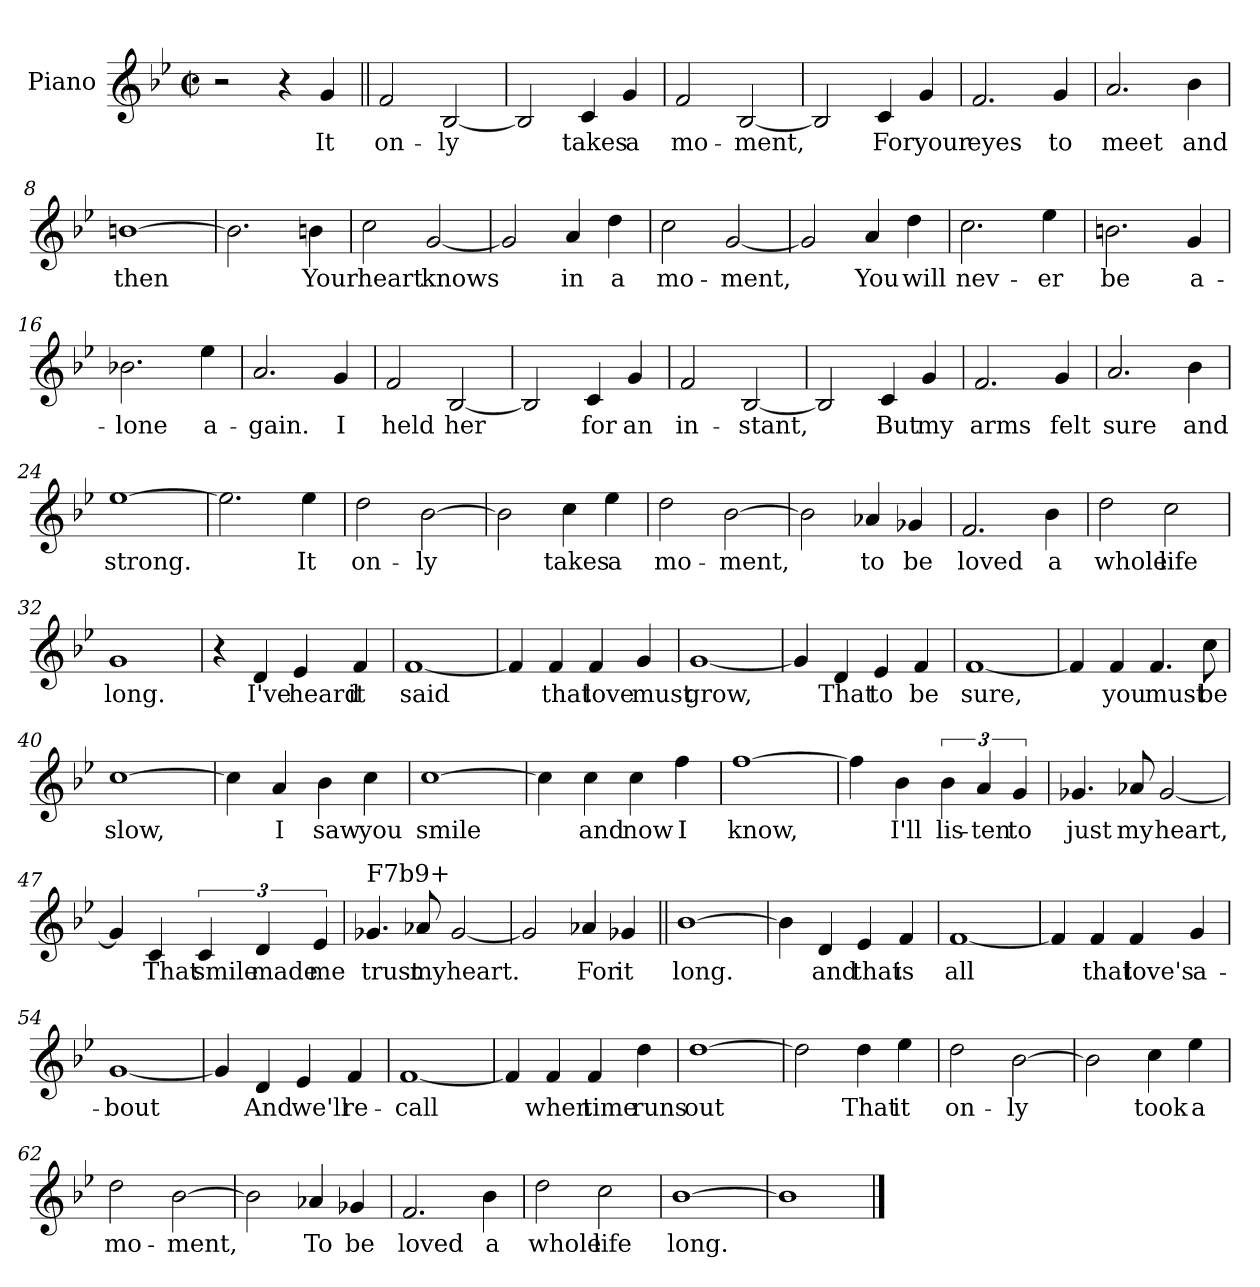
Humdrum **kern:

**kern	**text
*part1	*part1
*staff1	*staff1
*I"Piano	*
*I'Pno.	*
*clefG2	*
*k[b-e-]	*
*B-:	*
*M2/2	*
*met(c|)	*
=1	=1
2r	.
4r	.
4g/	It
=2||	=2||
2f/	on-
[2B-/	-ly
=3	=3
2B-/]	.
4c/	takes
4g/	a
=4	=4
2f/	mo-
[2B-/	-ment,
=5	=5
2B-/]	.
4c/	For
4g/	your
=6	=6
2.f/	eyes
4g/	to
!!LO:LB:g=z
=7	=7
2.a/	meet
4b-\	and
=8	=8
[1bn	then
=9	=9
2.b\]	.
4b\	Your
=10	=10
2cc\	heart
[2g/	knows
=11	=11
2g/]	.
4a/	in
4dd\	a
!!LO:LB:g=z
=12	=12
2cc\	mo-
[2g/	-ment,
=13	=13
2g/]	.
4a/	You
4dd\	will
=14	=14
2.cc\	nev-
4ee-\	-er
=15	=15
2.bn\	be
4g/	a-
=16	=16
2.b-X\	-lone
4ee-\	a-
!!LO:LB:g=z
=17	=17
2.a/	-gain.
4g/	I
=18	=18
2f/	held
[2B-/	her
=19	=19
2B-/]	.
4c/	for
4g/	an
=20	=20
2f/	in-
[2B-/	-stant,
=21	=21
2B-/]	.
4c/	But
4g/	my
!!LO:LB:g=z
=22	=22
2.f/	arms
4g/	felt
=23	=23
2.a/	sure
4b-\	and
=24	=24
[1ee-	strong.
=25	=25
2.ee-\]	.
4ee-\	It
=26	=26
2dd\	on-
[2b-\	-ly
!!LO:LB:g=z
=27	=27
2b-\]	.
4cc\	takes
4ee-\	a
=28	=28
2dd\	mo-
[2b-\	-ment,
=29	=29
2b-\]	.
4a-X/	to
4g-X/	be
=30	=30
2.f/	loved
4b-\	a
=31	=31
2dd\	whole
2cc\	life
!!LO:LB:g=z
=32	=32
1g	long.
=33	=33
4r	.
4d/	I've
4e-/	heard
4f/	it
=34	=34
[1f	said
=35	=35
4f/]	.
4f/	that
4f/	love
4g/	must
=36	=36
[1g	grow,
!!LO:LB:g=z
=37	=37
4g/]	.
4d/	That
4e-/	to
4f/	be
=38	=38
[1f	sure,
=39	=39
4f/]	.
4f/	you
4.f/	must
8cc\	be
=40	=40
[1cc	slow,
=41	=41
4cc\]	.
4a/	I
4b-\	saw
4cc\	you
!!LO:PB:g=z
=42	=42
[1cc	smile
=43	=43
4cc\]	.
4cc\	and
4cc\	now
4ff\	I
=44	=44
[1ff	know,
=45	=45
4ff\]	.
4b-\	I'll
6b-\	lis-
6a/	-ten
6g/	to
=46	=46
4.g-X/	just
8a-X/	my
[2g-/	heart,
!!LO:LB:g=z
=47	=47
4g-/]	.
4c/	That
6c/	smile
6d/	made
6e-/	me
=48	=48
!LO:TX:a:t=F7b9+	!
4.g-X/	trust
8a-X/	my
[2g-/	heart.
=49	=49
2g-/]	.
4a-X/	For
4g-X/	it
=50||	=50||
[1b-	long.
=51	=51
4b-\]	.
4d/	and
4e-/	that
4f/	is
!!LO:LB:g=z
=52	=52
[1f	all
=53	=53
4f/]	.
4f/	that
4f/	love's
4g/	a-
=54	=54
[1g	-bout
=55	=55
4g/]	.
4d/	And
4e-/	we'll
4f/	re-
=56	=56
[1f	-call
!!LO:LB:g=z
=57	=57
4f/]	.
4f/	when
4f/	time
4dd\	runs
=58	=58
[1dd	out
=59	=59
2dd\]	.
4dd\	That
4ee-\	it
=60	=60
2dd\	on-
[2b-\	-ly
=61	=61
2b-\]	.
4cc\	took
4ee-\	a
!!LO:LB:g=z
=62	=62
2dd\	mo-
[2b-\	-ment,
=63	=63
2b-\]	.
4a-X/	To
4g-X/	be
=64	=64
2.f/	loved
4b-\	a
=65	=65
2dd\	whole
2cc\	life
=66	=66
[1b-	long.
=67	=67
1b-]	.
==	==
*-	*-
